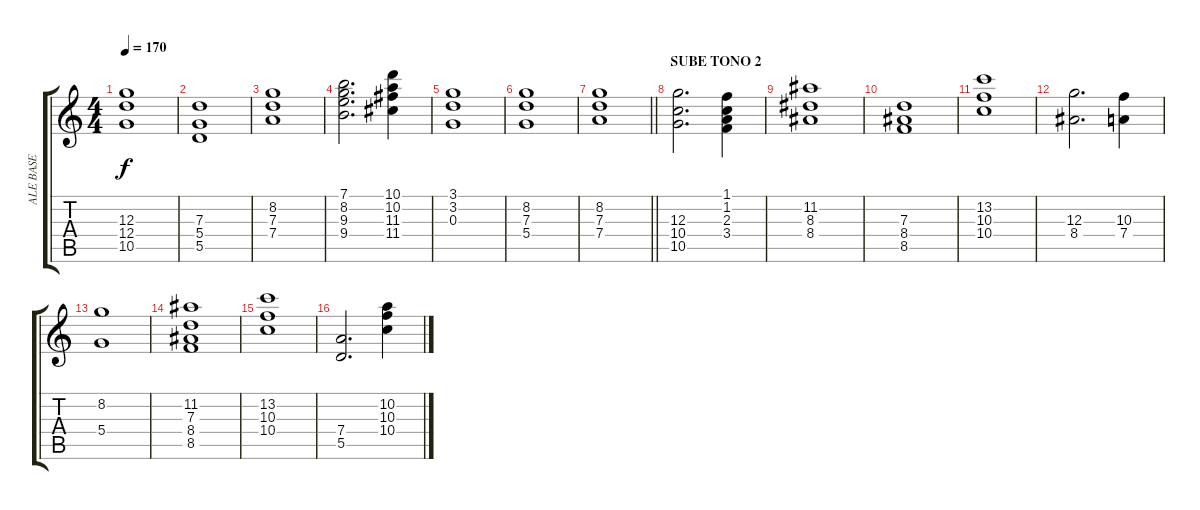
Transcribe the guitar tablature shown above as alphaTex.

\track ("ALE BASE" "ALE BASE") {instrument overdrivenguitar}
\staff {score tabs}
\tuning (E4 B3 G3 D3 A2 E2) {hide}
\ts (4 4)
\tempo 170
\clef g2
\ks c
(12.3 12.4 10.5).1{dy f} |
(7.3 5.4 5.5).1 |
(8.2 7.3 7.4).1 |
(7.1 8.2 9.3 9.4).2{d} (10.1 10.2 11.3 11.4).4 |
(3.1 3.2 0.3).1 |
(8.2 7.3 5.4).1 |
\barLineRight lightlight
(8.2 7.3 7.4).1 |
\section ("" "SUBE TONO 2")
(12.3 10.4 10.5).2{d} (1.1 1.2 2.3 3.4).4 |
(11.2 8.3 8.4).1 |
(7.3 8.4 8.5).1 |
(13.2 10.3 10.4).1 |
(12.3 8.4).2{d} (10.3 7.4).4 |
(8.2 5.4).1 |
(11.2 7.3 8.4 8.5).1 |
(13.2 10.3 10.4).1 |
(7.4 5.5).2{d} (10.2 10.3 10.4).4
